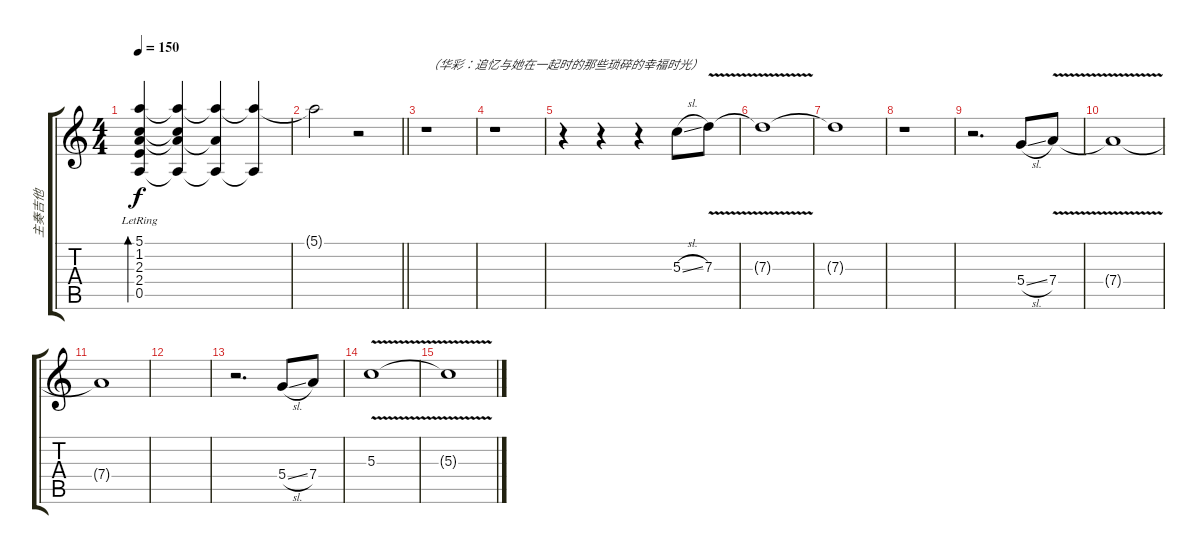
\track ("主奏吉他" "主奏吉他") {instrument overdrivenguitar}
\staff {score tabs}
\tuning (E4 B3 G3 D3 A2 E2) {hide}
\ts (4 4)
\tempo 150
\clef g2
\ks c
(5.1 1.2 2.3{lr} 2.4 0.5).4{bd 480 dy f} (5.1{t} 1.2{t} 2.3{t} 0.5{t}).4 (5.1{t} 2.3{t} 0.5{t}).4 (5.1{t} 0.5{t}).4 |
\barLineRight lightlight
5.1{t}.2 r.2 |
r.1{txt "（华彩：追忆与她在一起时的那些琐碎的幸福时光）" volume 13} |
r.1 |
r.4 r.4 r.4 5.3{sl}.8 7.3{v}.8 |
7.3{t}.1 |
7.3{t}.1 |
r.1 |
r.2{d} 5.4{sl}.8 7.4{v}.8 |
7.4{t}.1 |
7.4{t}.1 |
|
r.2{d} 5.4{sl}.8 7.4.8 |
5.3{v}.1 |
5.3{t}.1
